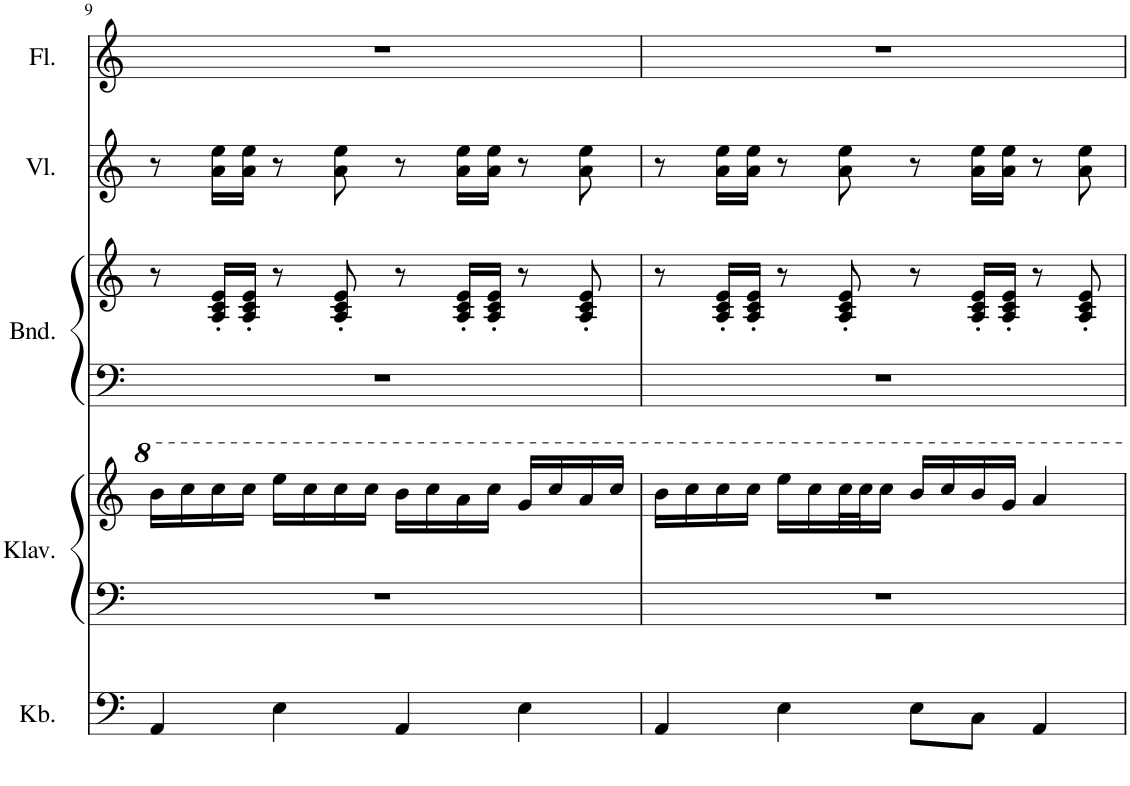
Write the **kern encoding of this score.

**kern	**kern	**kern	**kern	**kern	**kern	**kern
*part5	*part4	*part4	*part3	*part3	*part2	*part1
*staff7	*staff6	*staff5	*staff4	*staff3	*staff2	*staff1
*I"Kontrabass	*I"Klavier	*	*I"Bandoneon	*	*I"Violine	*I"Floete
*I'Kb.	*I'Klav.	*	*I'Bnd.	*	*I'Vl.	*I'Fl.
!!LO:PB:g=z
*clefF4	*clefF4	*clefG2	*clefF4	*clefG2	*clefG2	*clefG2
*Trd7c12	*	*	*	*	*	*
*k[]	*k[]	*k[]	*k[]	*k[]	*k[]	*k[]
*M4/4	*M4/4	*M4/4	*M4/4	*M4/4	*M4/4	*M4/4
=9	=9	=9	=9	=9	=9	=9
4AA/	1r	16bb\LL	1r	8r	8r	1r
.	.	16ccc\	.	.	.	.
.	.	16ccc\	.	16A/' 16c/' 16e/'LL	16a\ 16ee\LL	.
.	.	16ccc\JJ	.	16A/' 16c/' 16e/'JJ	16a\ 16ee\JJ	.
4E\	.	16eee\LL	.	8r	8r	.
.	.	16ccc\	.	.	.	.
.	.	16ccc\	.	8A/' 8c/' 8e/'	8a\ 8ee\	.
.	.	16ccc\JJ	.	.	.	.
4AA/	.	16bb\LL	.	8r	8r	.
.	.	16ccc\	.	.	.	.
.	.	16aa\	.	16A/' 16c/' 16e/'LL	16a\ 16ee\LL	.
.	.	16ccc\JJ	.	16A/' 16c/' 16e/'JJ	16a\ 16ee\JJ	.
4E\	.	16gg/LL	.	8r	8r	.
.	.	16ccc/	.	.	.	.
.	.	16aa/	.	8A/' 8c/' 8e/'	8a\ 8ee\	.
.	.	16ccc/JJ	.	.	.	.
=10	=10	=10	=10	=10	=10	=10
4AA/	1r	16bb\LL	1r	8r	8r	1r
.	.	16ccc\	.	.	.	.
.	.	16ccc\	.	16A/' 16c/' 16e/'LL	16a\ 16ee\LL	.
.	.	16ccc\JJ	.	16A/' 16c/' 16e/'JJ	16a\ 16ee\JJ	.
4E\	.	16eee\LL	.	8r	8r	.
.	.	16ccc\	.	.	.	.
.	.	32ccc\L	.	8A/' 8c/' 8e/'	8a\ 8ee\	.
.	.	32ccc\J	.	.	.	.
.	.	16ccc\JJ	.	.	.	.
8E\L	.	16bb/LL	.	8r	8r	.
.	.	16ccc/	.	.	.	.
8C\J	.	16bb/	.	16A/' 16c/' 16e/'LL	16a\ 16ee\LL	.
.	.	16gg/JJ	.	16A/' 16c/' 16e/'JJ	16a\ 16ee\JJ	.
4AA/	.	4aa/	.	8r	8r	.
.	.	.	.	8A/' 8c/' 8e/'	8a\ 8ee\	.
=	=	=	=	=	=	=
*-	*-	*-	*-	*-	*-	*-
